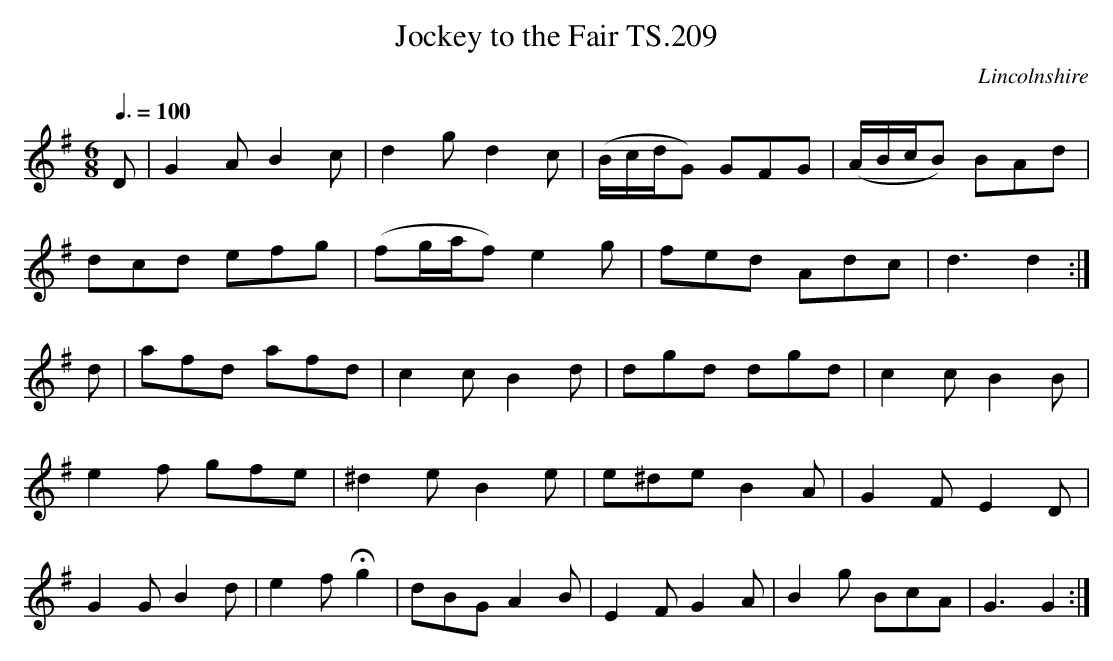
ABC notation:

X:1
T:Jockey to the Fair TS.209
L:1/8
M:6/8
O:Lincolnshire
Q:3/8=100
K:G
D|G2AB2c|d2gd2c|(B/c/d/G) GFG|(A/B/c/B) BAd|!
dcd efg|(fg/a/f)e2g|fed Adc|d3d2:|!
d|afd afd|c2cB2d|dgd dgd|c2cB2B|!
e2 f gfe|^d2eB2e|e^de B2A|G2FE2D|!
G2GB2d|e2fHg2|dBGA2B|E2FG2A|B2g BcA|G3G2:|]
